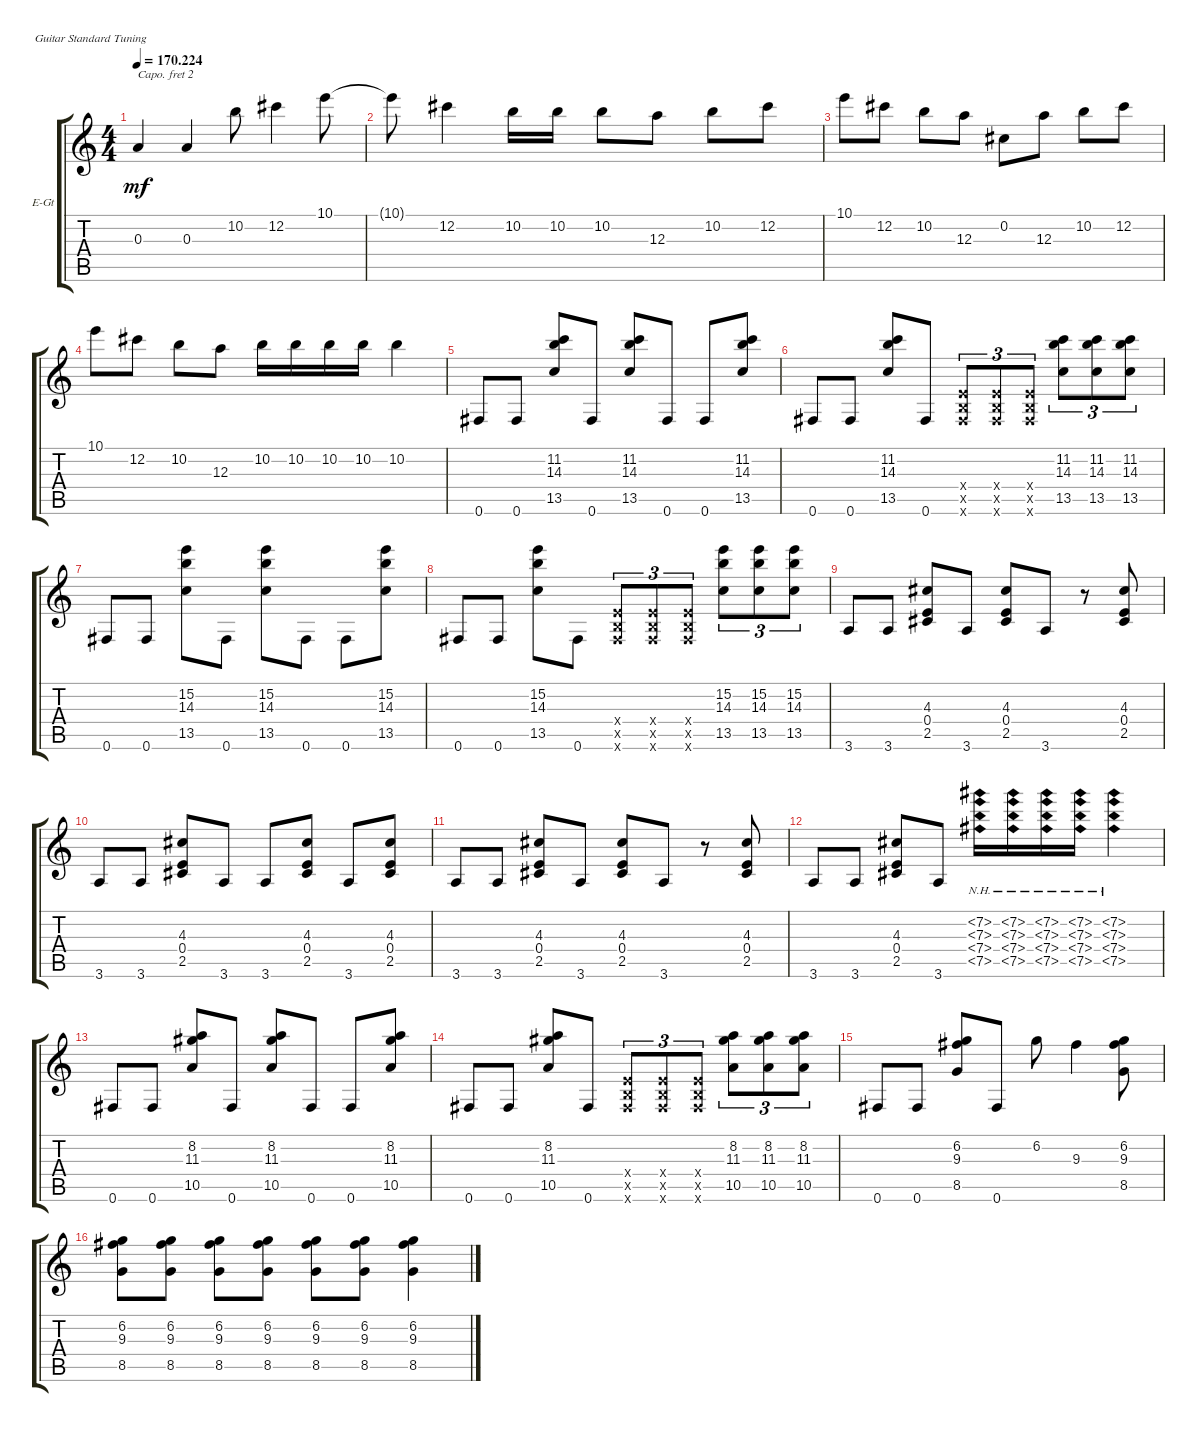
\defaultSystemsLayout 4
\bracketExtendMode groupsimilarinstruments
\firstSystemTrackNameOrientation horizontal
\otherSystemsTrackNameOrientation horizontal
\track ("Electric Guitar(Left)" "E-Gt") {instrument electricguitarclean}
\staff {score tabs}
\capo 2
\tuning (E4 B3 G3 D3 A2 E2)
\ts (4 4)
\tempo
170.224
\accidentals auto
\clef g2
\ottava regular
\simile none
\ks c
0.3.4{dy mf} 0.3.4 10.2.8 12.2.4 10.1.8 |
10.1{t}.8 12.2.4 10.2.16 10.2.16 10.2.8 12.3.8 10.2.8 12.2.8 |
10.1.8 12.2.8 10.2.8 12.3.8 0.2.8 12.3.8 10.2.8 12.2.8 |
10.1.8 12.2.8 10.2.8 12.3.8 10.2.16 10.2.16 10.2.16 10.2.16 10.2.4 |
0.6.8 0.6.8 (14.3 11.2 13.5).8 0.6.8 (14.3 11.2 13.5).8 0.6.8 0.6.8 (14.3 11.2 13.5).8 |
0.6.8 0.6.8 (14.3 11.2 13.5).8 0.6.8 (0.5{x} 0.4{x} 0.6{x}).8{tu (3 2)} (0.5{x} 0.4{x} 0.6{x}).8{tu (3 2)} (0.5{x} 0.4{x} 0.6{x}).8{tu (3 2)} (14.3 11.2 13.5).8{tu (3 2)} (11.2 14.3 13.5).8{tu (3 2)} (11.2 14.3 13.5).8{tu (3 2)} |
0.6.8 0.6.8 (14.3 15.2 13.5).8 0.6.8 (14.3 15.2 13.5).8 0.6.8 0.6.8 (14.3 15.2 13.5).8 |
0.6.8 0.6.8 (14.3 15.2 13.5).8 0.6.8 (0.5{x} 0.4{x} 0.6{x}).8{tu (3 2)} (0.5{x} 0.4{x} 0.6{x}).8{tu (3 2)} (0.5{x} 0.4{x} 0.6{x}).8{tu (3 2)} (14.3 15.2 13.5).8{tu (3 2)} (15.2 14.3 13.5).8{tu (3 2)} (15.2 14.3 13.5).8{tu (3 2)} |
3.6.8 3.6.8 (4.3 0.4 2.5).8 3.6.8 (4.3 0.4 2.5).8 3.6.8 r.8 (4.3 0.4 2.5).8 |
3.6.8 3.6.8 (4.3 0.4 2.5).8 3.6.8 3.6.8 (4.3 0.4 2.5).8 3.6.8 (4.3 0.4 2.5).8 |
3.6.8 3.6.8 (4.3 0.4 2.5).8 3.6.8 (4.3 0.4 2.5).8 3.6.8 r.8 (4.3 0.4 2.5).8 |
3.6.8 3.6.8 (4.3 0.4 2.5).8 3.6.8 (7.5{nh} 7.4{nh} 7.3{nh} 7.2{nh}).16 (7.5{nh} 7.4{nh} 7.3{nh} 7.2{nh}).16 (7.5{nh} 7.4{nh} 7.3{nh} 7.2{nh}).16 (7.5{nh} 7.4{nh} 7.3{nh} 7.2{nh}).16 (7.5{nh} 7.4{nh} 7.3{nh} 7.2{nh}).4 |
0.6.8 0.6.8 (11.3 8.2 10.5).8 0.6.8 (11.3 8.2 10.5).8 0.6.8 0.6.8 (11.3 8.2 10.5).8 |
0.6.8 0.6.8 (11.3 8.2 10.5).8 0.6.8 (0.5{x} 0.4{x} 0.6{x}).8{tu (3 2)} (0.5{x} 0.4{x} 0.6{x}).8{tu (3 2)} (0.5{x} 0.4{x} 0.6{x}).8{tu (3 2)} (11.3 8.2 10.5).8{tu (3 2)} (11.3 8.2 10.5).8{tu (3 2)} (11.3 8.2 10.5).8{tu (3 2)} |
0.6.8 0.6.8 (9.3 6.2 8.5).8 0.6.8 6.2.8 9.3.4 (9.3 6.2 8.5).8 |
(9.3 6.2 8.5).8 (9.3 6.2 8.5).8 (9.3 6.2 8.5).8 (9.3 6.2 8.5).8 (9.3 6.2 8.5).8 (9.3 6.2 8.5).8 (9.3 6.2 8.5).4
